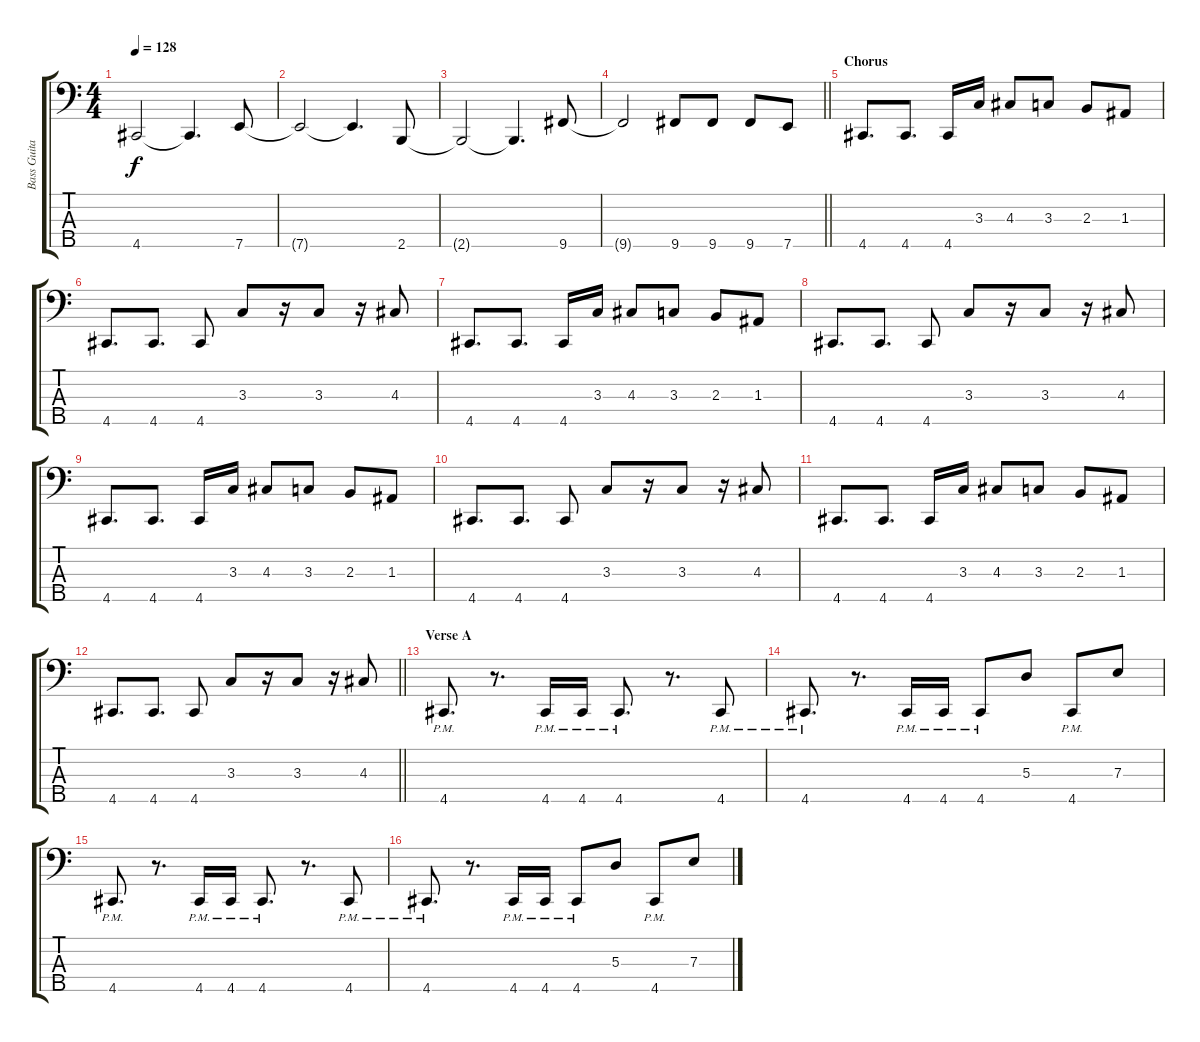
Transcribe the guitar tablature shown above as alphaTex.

\track ("Bass Guitar" "Bass Guita") {instrument electricbasspick}
\staff {score tabs}
\tuning (G2 D2 A1 E1 A0) {hide}
\ts (4 4)
\tempo 128
\clef f4
\ks c
4.5{t}.2{dy f} 4.5{t}.4{d} 7.5.8 |
7.5{t}.2 7.5{t}.4{d} 2.5.8 |
2.5{t}.2 2.5{t}.4{d} 9.5.8 |
\barLineRight lightlight
9.5{t}.2 9.5.8 9.5.8 9.5.8 7.5.8 |
\section ("" "Chorus")
4.5.8{d} 4.5.8{d} 4.5.16 3.3.16 4.3.8 3.3.8 2.3.8 1.3.8 |
4.5.8{d} 4.5.8{d} 4.5.8 3.3.8 r.16 3.3.8 r.16 4.3.8 |
4.5.8{d} 4.5.8{d} 4.5.16 3.3.16 4.3.8 3.3.8 2.3.8 1.3.8 |
4.5.8{d} 4.5.8{d} 4.5.8 3.3.8 r.16 3.3.8 r.16 4.3.8 |
4.5.8{d} 4.5.8{d} 4.5.16 3.3.16 4.3.8 3.3.8 2.3.8 1.3.8 |
4.5.8{d} 4.5.8{d} 4.5.8 3.3.8 r.16 3.3.8 r.16 4.3.8 |
4.5.8{d} 4.5.8{d} 4.5.16 3.3.16 4.3.8 3.3.8 2.3.8 1.3.8 |
\barLineRight lightlight
4.5.8{d} 4.5.8{d} 4.5.8 3.3.8 r.16 3.3.8 r.16 4.3.8 |
\section ("" "Verse A")
4.5{pm}.8{d} r.8{d} 4.5{pm}.16 4.5{pm}.16 4.5{pm}.8{d} r.8{d} 4.5{pm}.8 |
4.5{pm}.8{d} r.8{d} 4.5{pm}.16 4.5{pm}.16 4.5{pm}.8 5.3.8 4.5{pm}.8 7.3.8 |
4.5{pm}.8{d} r.8{d} 4.5{pm}.16 4.5{pm}.16 4.5{pm}.8{d} r.8{d} 4.5{pm}.8 |
4.5{pm}.8{d} r.8{d} 4.5{pm}.16 4.5{pm}.16 4.5{pm}.8 5.3.8 4.5{pm}.8 7.3.8
